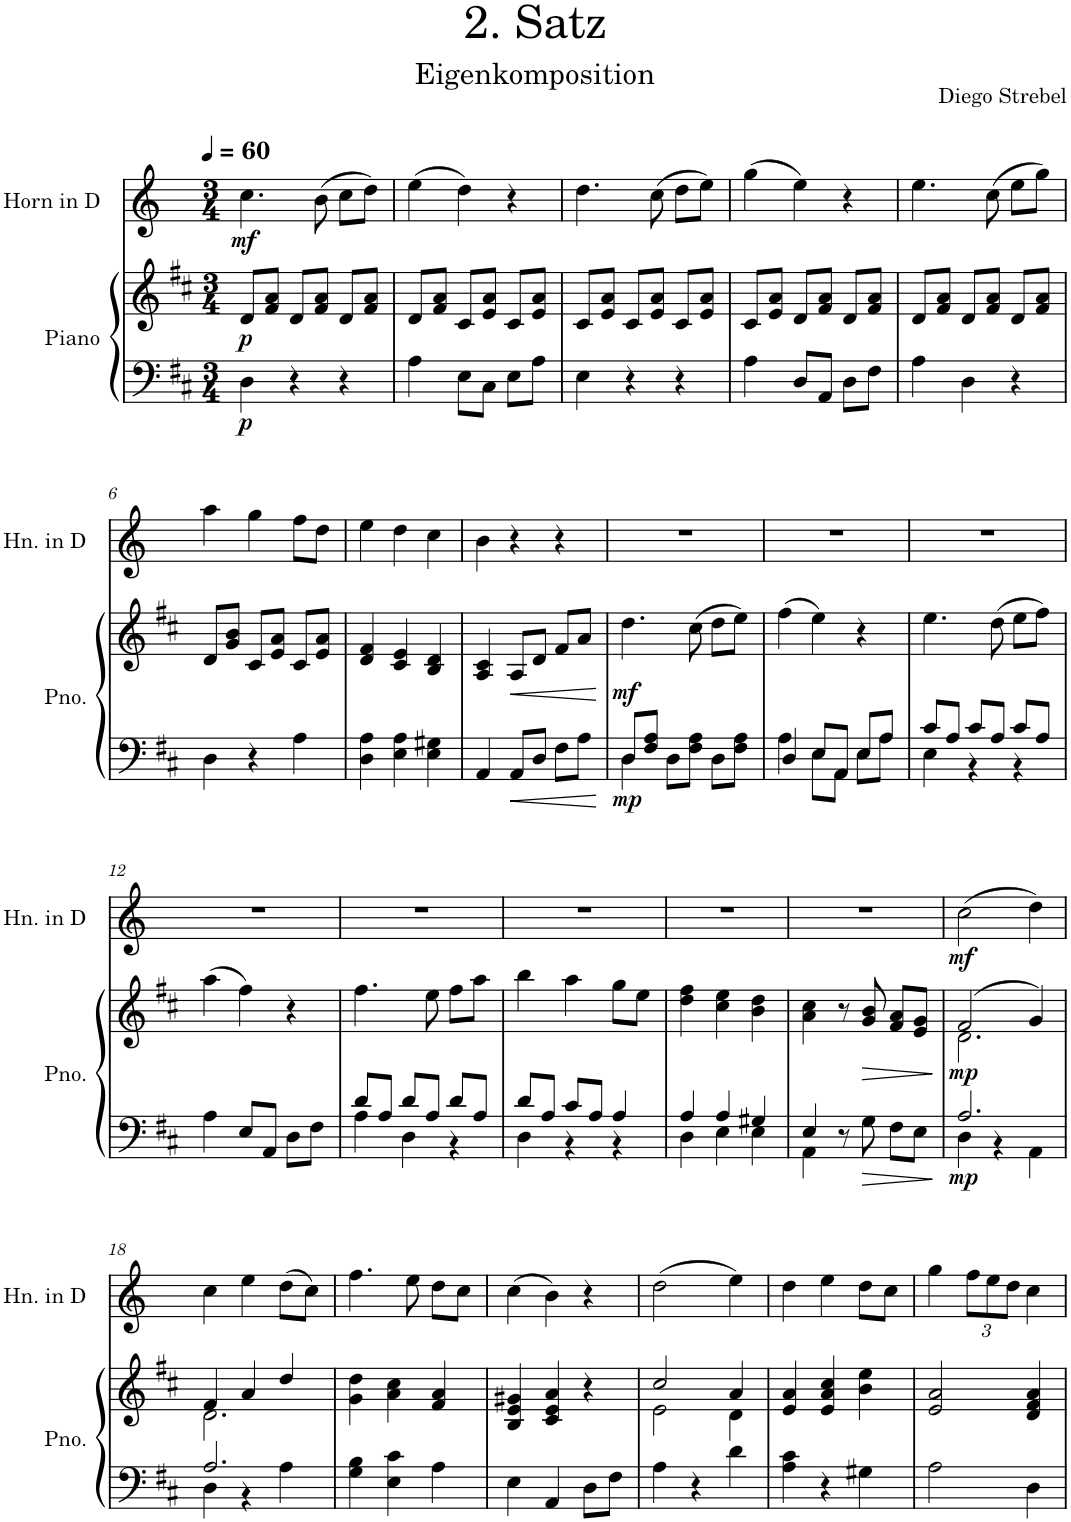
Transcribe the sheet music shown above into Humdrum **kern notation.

**kern	**kern	**dynam	**kern	**dynam
*part2	*part2	*part2	*part1	*part1
*staff3	*staff2	*staff2/3	*staff1	*staff1
*I"Piano	*	*	*I"Horn in D	*
*I'Pno.	*	*	*I'Hn. in D	*
*clefF4	*clefG2	*	*clefG2	*
*	*	*	*Trd5c10	*
*k[f#c#]	*k[f#c#]	*	*k[]	*
*M3/4	*M3/4	*	*M3/4	*
*MM60	*MM60	*	*MM60	*
=1	=1	=1	=1	=1
!	!	!LO:DY:b=2	!	!
!	!	!LO:DY:n=1:b	!	!LO:DY:b
4D\	8d/L	p p	4.cc\	mf
.	8f#/ 8a/J	.	.	.
4r	8d/L	.	.	.
.	8f#/ 8a/J	.	(8b\	.
4r	8d/L	.	8cc\L	.
.	8f#/ 8a/J	.	8dd\J)	.
=2	=2	=2	=2	=2
4A\	8d/L	.	(4ee\	.
.	8f#/ 8a/J	.	.	.
8E\L	8c#/L	.	4dd\)	.
8C#\J	8e/ 8a/J	.	.	.
8E\L	8c#/L	.	4r	.
8A\J	8e/ 8a/J	.	.	.
=3	=3	=3	=3	=3
4E\	8c#/L	.	4.dd\	.
.	8e/ 8a/J	.	.	.
4r	8c#/L	.	.	.
.	8e/ 8a/J	.	(8cc\	.
4r	8c#/L	.	8dd\L	.
.	8e/ 8a/J	.	8ee\J)	.
=4	=4	=4	=4	=4
4A\	8c#/L	.	(4gg\	.
.	8e/ 8a/J	.	.	.
8D/L	8d/L	.	4ee\)	.
8AA/J	8f#/ 8a/J	.	.	.
8D\L	8d/L	.	4r	.
8F#\J	8f#/ 8a/J	.	.	.
=5	=5	=5	=5	=5
4A\	8d/L	.	4.ee\	.
.	8f#/ 8a/J	.	.	.
4D\	8d/L	.	.	.
.	8f#/ 8a/J	.	(8cc\	.
4r	8d/L	.	8ee\L	.
.	8f#/ 8a/J	.	8gg\J)	.
!!LO:LB:g=z
=6	=6	=6	=6	=6
4D\	8d/L	.	4aa\	.
.	8g/ 8b/J	.	.	.
4r	8c#/L	.	4gg\	.
.	8e/ 8a/J	.	.	.
4A\	8c#/L	.	8ff\L	.
.	8e/ 8a/J	.	8dd\J	.
=7	=7	=7	=7	=7
4D\ 4A\	4d/ 4f#/	.	4ee\	.
4E\ 4A\	4c#/ 4e/	.	4dd\	.
4E\ 4G#X\	4B/ 4d/	.	4cc\	.
=8	=8	=8	=8	=8
4AA/	4A/ 4c#/	.	4b\	.
!	!	!LO:HP:b	!	!
8AA/L	8A/L	<	4r	.
8D/J	8d/J	.	.	.
8F#\L	8f#/L	.	4r	.
8A\J	8a/J	.	.	.
.	.	[	.	.
=9	=9	=9	=9	=9
*^	*	*	*	*
!	!	!	!LO:DY:b=2	!	!
!	!	!	!LO:DY:n=1:b	!	!
8D/L	4D\	4.dd\	mp mf	2.r	.
8F#/ 8A/J	.	.	.	.	.
8D\L	2ryy	.	.	.	.
8F#\ 8A\J	.	(8cc#\	.	.	.
8D\L	.	8dd\L	.	.	.
8F#\ 8A\J	.	8ee\J)	.	.	.
=10	=10	=10	=10	=10	=10
4D/	4A\	(4ff#\	.	2.r	.
8E/L	8E\L	4ee\)	.	.	.
8AA/J	8AA\J	.	.	.	.
8E/L	8E\L	4r	.	.	.
8A/J	8A\J	.	.	.	.
=11	=11	=11	=11	=11	=11
8c#/L	4E\	4.ee\	.	2.r	.
8A/J	.	.	.	.	.
8c#/L	4r	.	.	.	.
8A/J	.	(8dd\	.	.	.
8c#/L	4r	8ee\L	.	.	.
8A/J	.	8ff#\J)	.	.	.
*v	*v	*	*	*	*
!!LO:LB:g=z
=12	=12	=12	=12	=12
4A\	(4aa\	.	2.r	.
8E/L	4ff#\)	.	.	.
8AA/J	.	.	.	.
8D\L	4r	.	.	.
8F#\J	.	.	.	.
=13	=13	=13	=13	=13
*^	*	*	*	*
8d/L	4A\	4.ff#\	.	2.r	.
8A/J	.	.	.	.	.
8d/L	4D\	.	.	.	.
8A/J	.	8ee\	.	.	.
8d/L	4r	8ff#\L	.	.	.
8A/J	.	8aa\J	.	.	.
=14	=14	=14	=14	=14	=14
8d/L	4D\	4bb\	.	2.r	.
8A/J	.	.	.	.	.
8c#/L	4r	4aa\	.	.	.
8A/J	.	.	.	.	.
4A/	4r	8gg\L	.	.	.
.	.	8ee\J	.	.	.
=15	=15	=15	=15	=15	=15
4A/	4D\	4dd\ 4ff#\	.	2.r	.
4A/	4E\	4cc#\ 4ee\	.	.	.
4G#X/	4E\	4b\ 4dd\	.	.	.
=16	=16	=16	=16	=16	=16
4E/	4AA\	4a\ 4cc#\	.	2.r	.
8r	2ryy	8r	.	.	.
!	!	!	!LO:HP:b	!	!
8G\	.	8g/ 8b/	>	.	.
8F#\L	.	8f#/ 8a/L	.	.	.
8E\J	.	8e/ 8g/J	.	.	.
*v	*v	*	*	*	*
.	.	]	.	.
=17	=17	=17	=17	=17
*^	*^	*	*	*
!	!	!	!	!LO:DY:b=2	!	!
!	!	!	!	!LO:DY:n=1:b	!	!LO:DY:b
2.A/	4D\	(2f#/	2.d\	mp mp	(2cc\	mf
.	4r	.	.	.	.	.
.	4AA\	4g/)	.	.	4dd\)	.
!!LO:LB:g=z
=18	=18	=18	=18	=18	=18	=18
2.A/	4D\	4f#/	2.d\	.	4cc\	.
.	4r	4a/	.	.	4ee\	.
.	4A\	4dd/	.	.	(8dd\L	.
.	.	.	.	.	8cc\J)	.
*v	*v	*	*	*	*	*
*	*v	*v	*	*	*
=19	=19	=19	=19	=19
4G\ 4B\	4g\ 4dd\	.	4.ff\	.
4E\ 4c#\	4a\ 4cc#\	.	.	.
.	.	.	8ee\	.
4A\	4f#/ 4a/	.	8dd\L	.
.	.	.	8cc\J	.
=20	=20	=20	=20	=20
4E\	4B/ 4e/ 4g#X/	.	(4cc\	.
4AA/	4c#/ 4e/ 4a/	.	4b\)	.
8D\L	4r	.	4r	.
8F#\J	.	.	.	.
=21	=21	=21	=21	=21
*	*^	*	*	*
4A\	2cc#/	2e\	.	(2dd\	.
4r	.	.	.	.	.
4d\	4a/	4d\	.	4ee\)	.
*	*v	*v	*	*	*
=22	=22	=22	=22	=22
4A\ 4c#\	4e/ 4a/	.	4dd\	.
4r	4e/ 4a/ 4cc#/	.	4ee\	.
4G#X\	4b\ 4ee\	.	8dd\L	.
.	.	.	8cc\J	.
=23	=23	=23	=23	=23
2A\	2e/ 2a/	.	4gg\	.
*	*	*	*Xbrackettup	*
.	.	.	12ff\L	.
.	.	.	12ee\	.
.	.	.	12dd\J	.
4D\	4d/ 4f#/ 4a/	.	4cc\	.
=	=	=	=	=
*-	*-	*-	*-	*-
